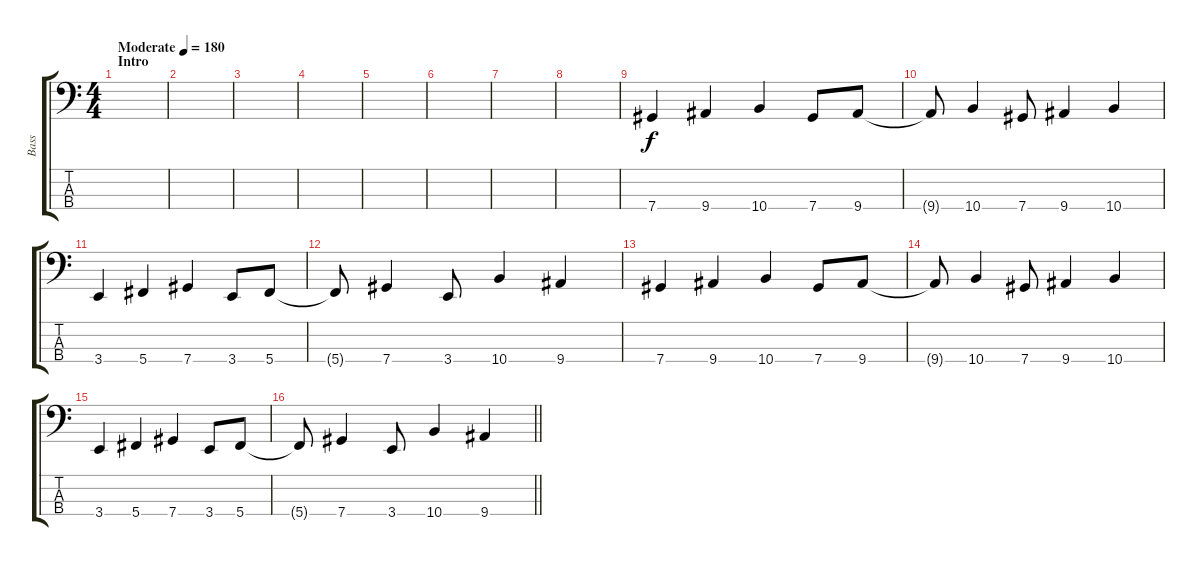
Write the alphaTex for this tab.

\track ("Bass" "Bass") {instrument electricbasspick}
\staff {score tabs}
\tuning (Gb2 Db2 Ab1 Db1) {hide}
\ts (4 4)
\section ("" "Intro")
\tempo (180 "Moderate")
\clef f4
\ks c
|
|
|
|
|
|
|
|
7.4.4 9.4.4 10.4.4 7.4.8 9.4.8 |
9.4{t}.8 10.4.4 7.4.8 9.4.4 10.4.4 |
3.4.4 5.4.4 7.4.4 3.4.8 5.4.8 |
5.4{t}.8 7.4.4 3.4.8 10.4.4 9.4.4 |
7.4.4 9.4.4 10.4.4 7.4.8 9.4.8 |
9.4{t}.8 10.4.4 7.4.8 9.4.4 10.4.4 |
3.4.4 5.4.4 7.4.4 3.4.8 5.4.8 |
\barLineRight lightlight
5.4{t}.8 7.4.4 3.4.8 10.4.4 9.4.4
